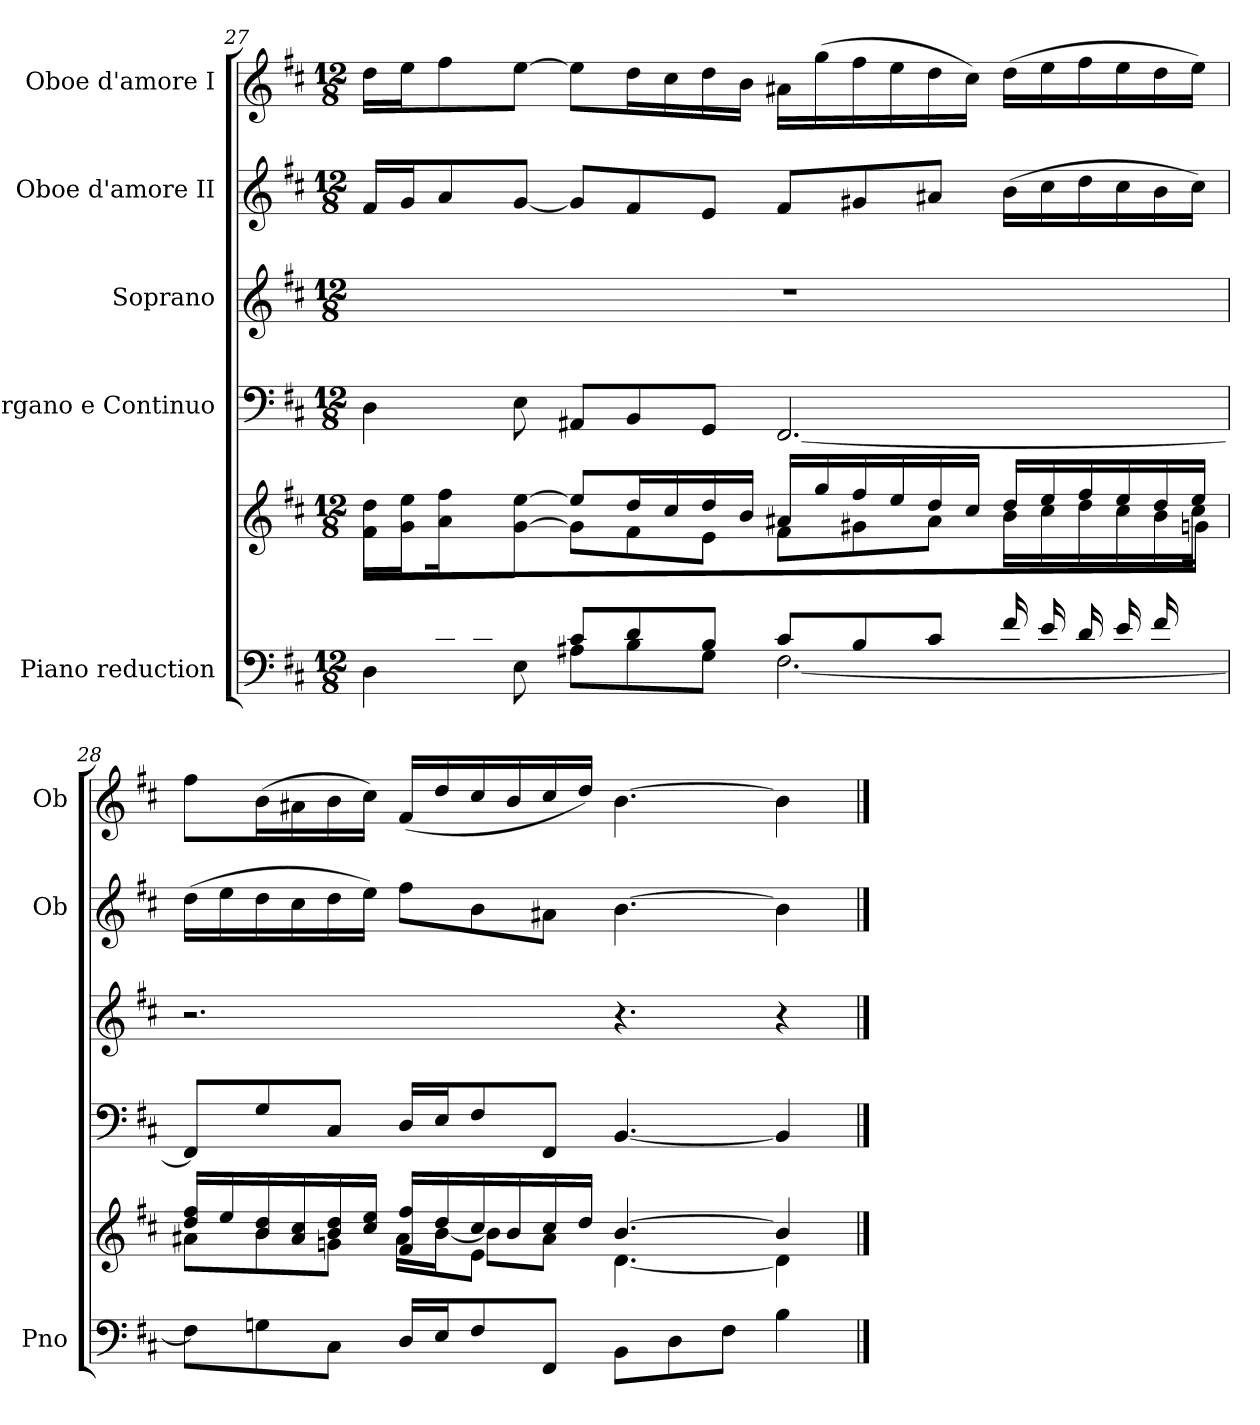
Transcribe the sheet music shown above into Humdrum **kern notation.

**kern	**kern	**kern	**kern	**kern	**kern
*part5	*part5	*part4	*part3	*part2	*part1
*staff6	*staff5	*staff4	*staff3	*staff2	*staff1
*I"Piano reduction	*	*I"Organo e Continuo	*I"Soprano	*I"Oboe d'amore II	*I"Oboe d'amore I
*I'Pno	*	*	*	*I'Ob	*I'Ob
*clefF4	*clefG2	*clefF4	*clefG2	*clefG2	*clefG2
*k[f#c#]	*k[f#c#]	*k[f#c#]	*k[f#c#]	*k[f#c#]	*k[f#c#]
*M12/8	*M12/8	*M12/8	*M12/8	*M12/8	*M12/8
=27	=27	=27	=27	=27	=27
*^	*^	*	*	*	*
*	*	*	*^	*	*	*	*
8ryy	4D\	16f#\ 16dd\LL	4.ryy	8f#\L	4D\	1.r	16f#/LL	16dd\LL
.	.	16g\ 16ee\J	.	.	.	.	16g/J	16ee\J
16d/L	.	8a\ 8ff#\	.	16ryy	.	.	8a/	8ff#\
*	*	*	*v	*v	*	*	*	*
16c#/J	.	.	.	.	.	.	.
8B/J	8E\	[8g\ [8ee\J	.	8E\	.	[8g/J	[8ee\J
8c#/L	8A#X\L	8ee/L]	8g\L]	8AA#X/L	.	8g/L]	8ee\L]
8d/	8B\	16dd/L	8f#\	8BB/	.	8f#/	16dd\L
.	.	16cc#/	.	.	.	.	16cc#\
8B/J	8G\J	16dd/	8e\J	8GG/J	.	8e/J	16dd\
.	.	16b/JJ	.	.	.	.	16b\JJ
8c#/L	[2.F#\	16a#X/LL	8f#\L	[2.FF#/	.	8f#/L	16a#X\LL
.	.	16gg/	.	.	.	.	(>16gg\
8B/	.	16ff#/	8g#X\	.	.	8g#X/	16ff#\
.	.	16ee/	.	.	.	.	16ee\
8c#/J	.	16dd/	8a#\J	.	.	8a#X/J	16dd\
.	.	16cc#/JJ	.	.	.	.	16cc#\JJ)
16f#/LL	.	16dd/LL	16b\LL	.	.	(>16b\LL	(>16dd\LL
16e/	.	16ee/	16cc#\	.	.	16cc#\	16ee\
16d/	.	16ff#/	16dd\	.	.	16dd\	16ff#\
16e/	.	16ee/	16cc#\	.	.	16cc#\	16ee\
16f#/	.	16dd/	16b\	.	.	16b\	16dd\
*	*	*	*^	*	*	*	*
16ryy	.	16ee/JJ	16cc#\JJ	16g\JJ	.	.	16cc#\JJ)	16ee\JJ)
*v	*v	*	*	*	*	*	*	*
=28	=28	=28	=28	=28	=28	=28	=28
8F#\L]	16dd/ 16ff#/LL	8a#X\L	4.ryy	8FF#/L]	2.r	(>16dd\LL	8ff#\L
.	16ee/	.	.	.	.	16ee\	.
8Gn\	16b/ 16dd/	8b\	.	8G/	.	16dd\	(>16b\L
.	16a#/ 16cc#/	.	.	.	.	16cc#\	16a#X\
8C#\J	16b/ 16dd/	8gn\J	.	8C#/J	.	16dd\	16b\
.	16cc#/ 16ee/JJ	.	.	.	.	16ee\JJ)	16cc#\JJ)
16D/LL	16f#/ 16ff#/LL	16a#\LL	8ryy	16D/LL	.	8ff#\L	(<16f#/LL
16E/J	16dd/	[16b\J	.	16E/J	.	.	16dd/
8F#/	16cc#/	8e\J	8b\L]	8F#/	.	8b\	16cc#/
.	16b/	.	.	.	.	.	16b/
8FF#/J	16cc#/	8ryy	8a#\J	8FF#/J	.	8a#X\J	16cc#/
.	16dd/JJ	.	.	.	.	.	16dd/JJ)
8BB\L	[4.b/	[4.d\	4.ryy	[4.BB/	4.r	[4.b\	[4.b\
8D\	.	.	.	.	.	.	.
8F#\J	.	.	.	.	.	.	.
4B\	4b/]	4d\]	4ryy	4BB/]	4r	4b\]	4b\]
*	*v	*v	*v	*	*	*	*
==	==	==	==	==	==
*-	*-	*-	*-	*-	*-
